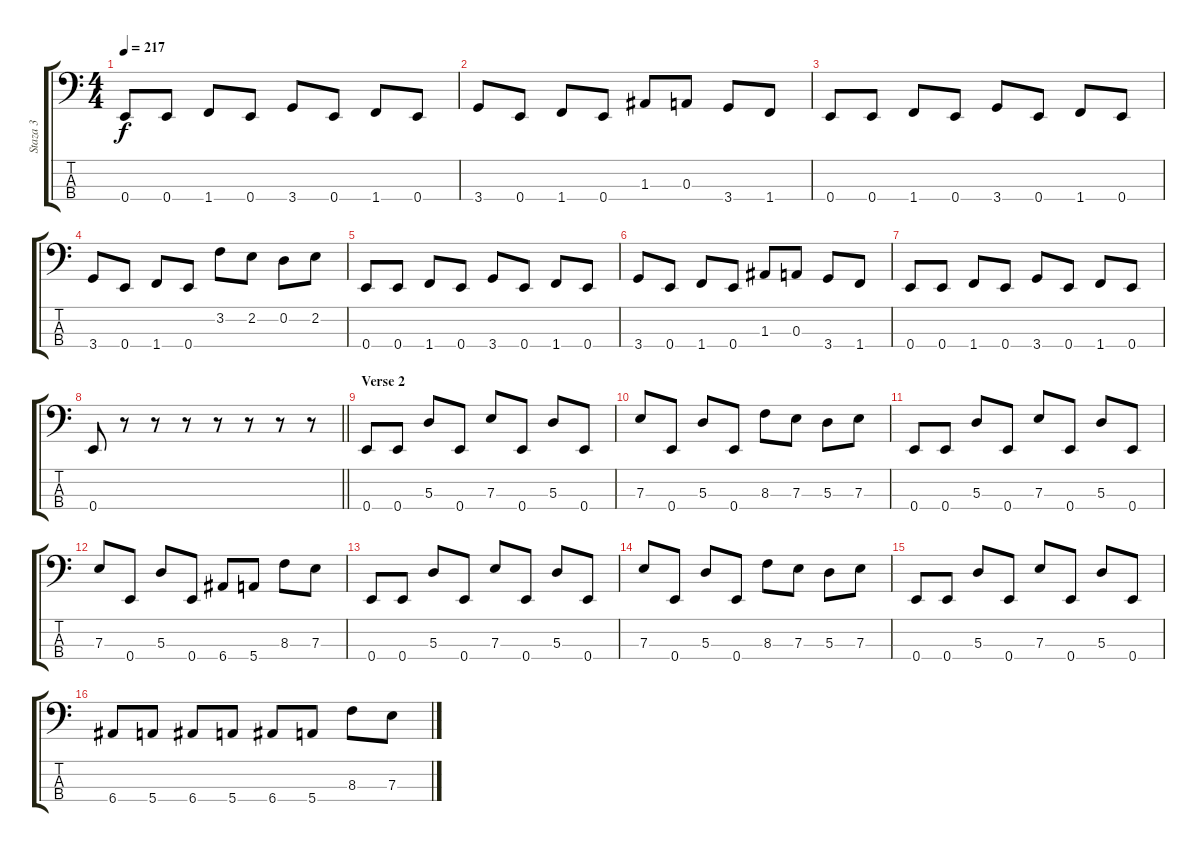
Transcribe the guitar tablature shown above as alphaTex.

\track ("Staza 3" "Staza 3") {instrument electricbasspick}
\staff {score tabs}
\tuning (G2 D2 A1 E1) {hide}
\ts (4 4)
\section ("" "")
\tempo 217
\clef f4
\ks c
0.4.8{dy f} 0.4.8 1.4.8 0.4.8 3.4.8 0.4.8 1.4.8 0.4.8 |
3.4.8 0.4.8 1.4.8 0.4.8 1.3.8 0.3.8 3.4.8 1.4.8 |
0.4.8 0.4.8 1.4.8 0.4.8 3.4.8 0.4.8 1.4.8 0.4.8 |
3.4.8 0.4.8 1.4.8 0.4.8 3.2.8 2.2.8 0.2.8 2.2.8 |
0.4.8 0.4.8 1.4.8 0.4.8 3.4.8 0.4.8 1.4.8 0.4.8 |
3.4.8 0.4.8 1.4.8 0.4.8 1.3.8 0.3.8 3.4.8 1.4.8 |
0.4.8 0.4.8 1.4.8 0.4.8 3.4.8 0.4.8 1.4.8 0.4.8 |
\barLineRight lightlight
0.4.8 r.8 r.8 r.8 r.8 r.8 r.8 r.8 |
\section ("" "Verse 2")
0.4.8 0.4.8 5.3.8 0.4.8 7.3.8 0.4.8 5.3.8 0.4.8 |
7.3.8 0.4.8 5.3.8 0.4.8 8.3.8 7.3.8 5.3.8 7.3.8 |
0.4.8 0.4.8 5.3.8 0.4.8 7.3.8 0.4.8 5.3.8 0.4.8 |
7.3.8 0.4.8 5.3.8 0.4.8 6.4.8 5.4.8 8.3.8 7.3.8 |
0.4.8 0.4.8 5.3.8 0.4.8 7.3.8 0.4.8 5.3.8 0.4.8 |
7.3.8 0.4.8 5.3.8 0.4.8 8.3.8 7.3.8 5.3.8 7.3.8 |
0.4.8 0.4.8 5.3.8 0.4.8 7.3.8 0.4.8 5.3.8 0.4.8 |
6.4.8 5.4.8 6.4.8 5.4.8 6.4.8 5.4.8 8.3.8 7.3.8
